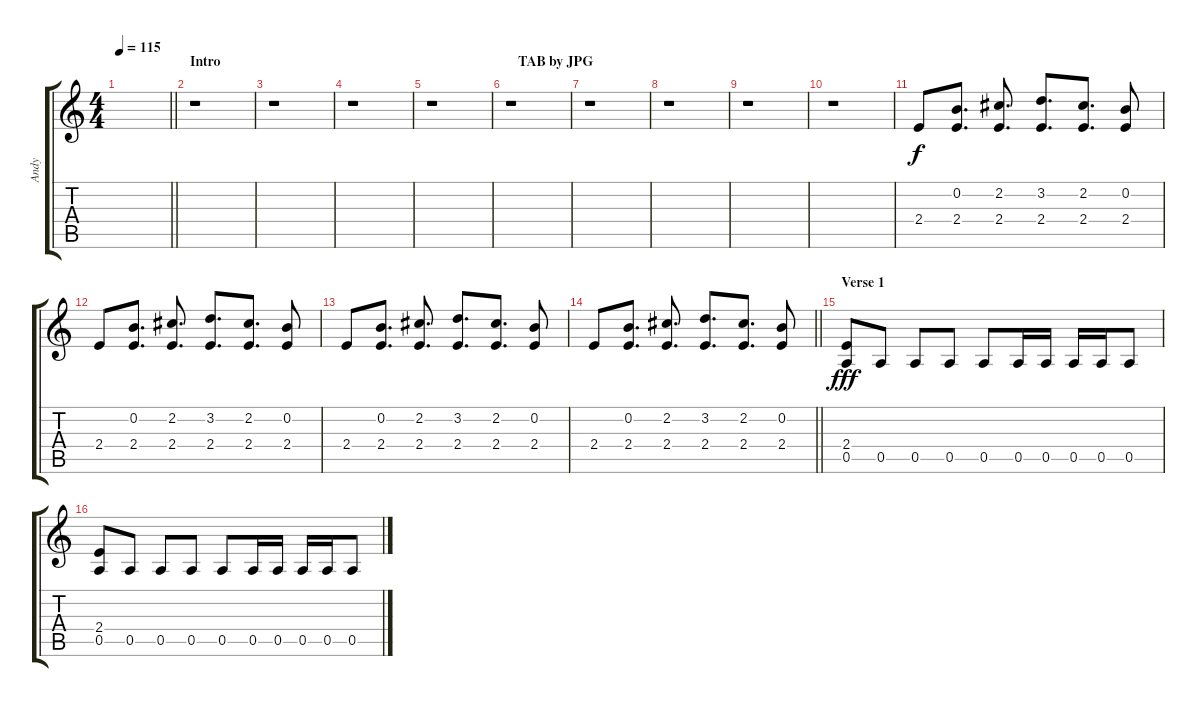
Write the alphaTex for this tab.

\track ("Andy" "Andy") {instrument overdrivenguitar}
\staff {score tabs}
\tuning (E4 B3 G3 D3 A2 E2) {hide}
\ts (4 4)
\tempo 115
\clef g2
\barLineRight lightlight
\ks c
|
\section ("" "Intro                                                                                     TAB by JPG")
r.1 |
r.1 |
r.1 |
r.1 |
r.1 |
r.1 |
r.1 |
r.1 |
r.1 |
2.4.8 (0.2 2.4).8{d} (2.2 2.4).8{d} (3.2 2.4).8{d} (2.2 2.4).8{d} (0.2 2.4).8 |
2.4.8 (0.2 2.4).8{d} (2.2 2.4).8{d} (3.2 2.4).8{d} (2.2 2.4).8{d} (0.2 2.4).8 |
2.4.8 (0.2 2.4).8{d} (2.2 2.4).8{d} (3.2 2.4).8{d} (2.2 2.4).8{d} (0.2 2.4).8 |
\barLineRight lightlight
2.4.8 (0.2 2.4).8{d} (2.2 2.4).8{d} (3.2 2.4).8{d} (2.2 2.4).8{d} (0.2 2.4).8 |
\section ("" "Verse 1")
(2.4 0.5).8{dy fff volume 14} 0.5.8 0.5.8 0.5.8 0.5.8 0.5.16 0.5.16 0.5.16 0.5.16 0.5.8 |
(2.4 0.5).8 0.5.8 0.5.8 0.5.8 0.5.8 0.5.16 0.5.16 0.5.16 0.5.16 0.5.8
